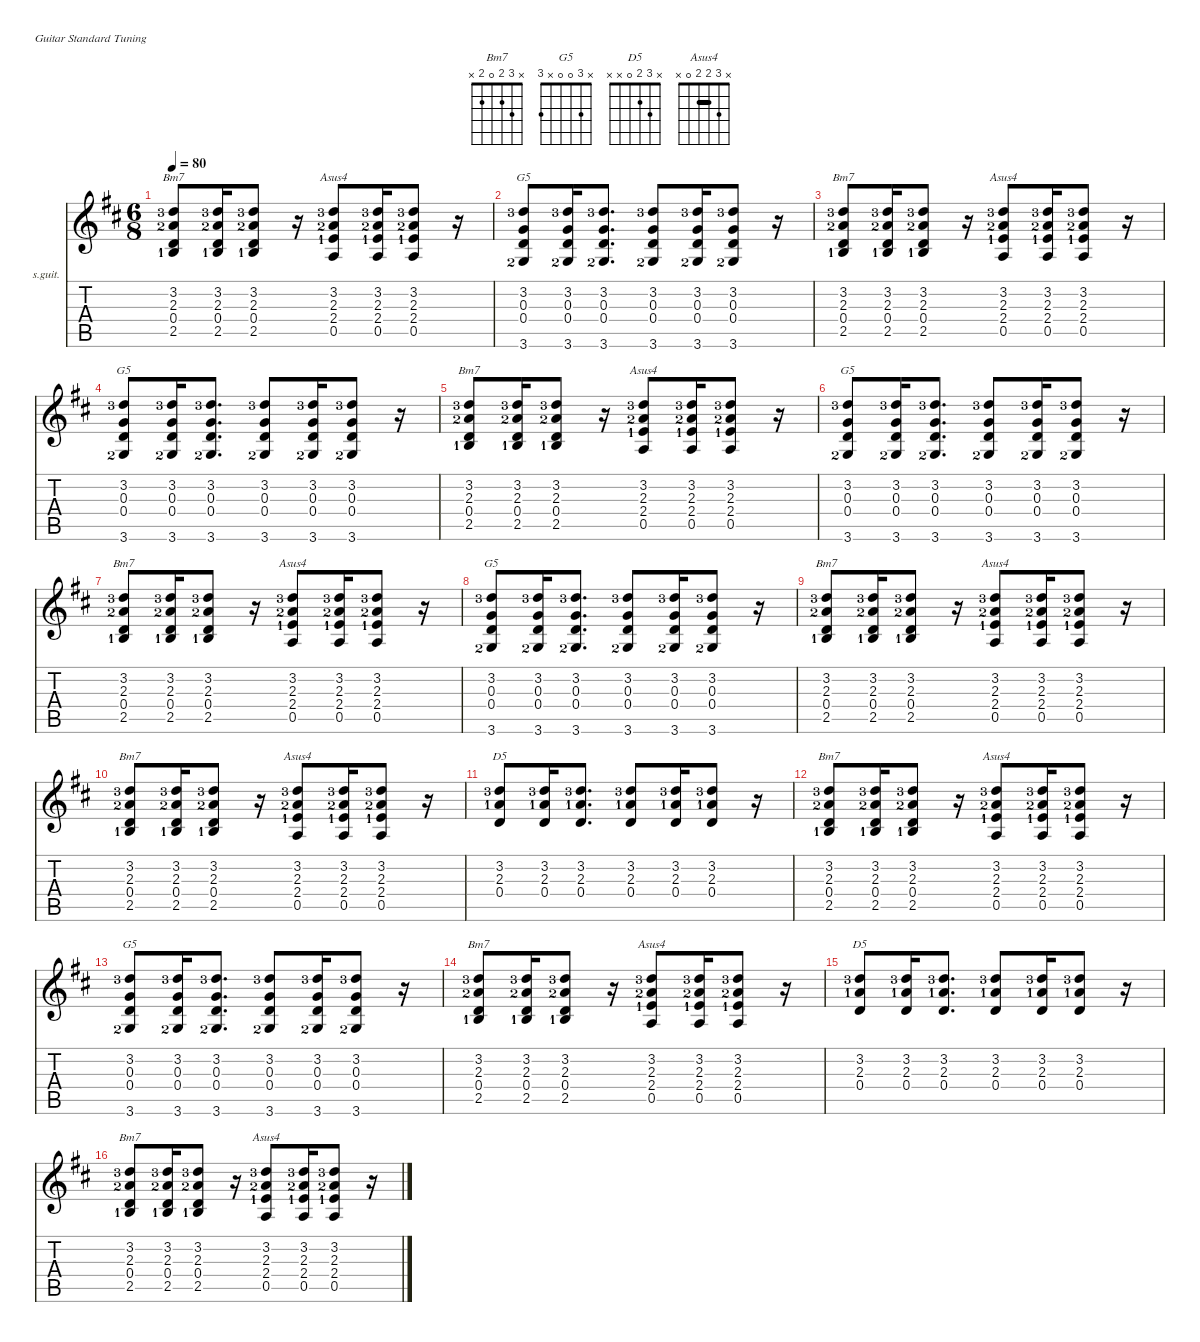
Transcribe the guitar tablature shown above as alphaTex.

\defaultSystemsLayout 4
\hideDynamics
\bracketExtendMode nobrackets
\firstSystemTrackNameOrientation horizontal
\otherSystemsTrackNameOrientation horizontal
\track ("fancy chords 06" "s.guit.") {instrument acousticguitarsteel}
\staff {score tabs}
\tuning (E4 B3 G3 D3 A2 E2)
\chord ("Bm7" x 3 2 0 2 x) {showfingering false}
\chord ("G5" x 3 0 0 x 3) {showfingering false}
\chord ("D5" x 3 2 0 x x) {showfingering false}
\chord ("Asus4" x 3 2 2 0 x) {showfingering false barre 2}
\ts (6 8)
\tempo 80
\clef g2
\ks bminor
(2.5{lf 2 acc forcenatural} 0.4{acc forcenatural} 2.3{lf 3 acc forcenatural} 3.2{lf 4 acc forcenatural}).8{ch "Bm7" dy mf beam Up} (2.5{lf 2 acc forcenatural} 0.4{acc forcenatural} 2.3{lf 3 acc forcenatural} 3.2{lf 4 acc forcenatural}).16{beam Up} (2.5{lf 2 acc forcenatural} 0.4{acc forcenatural} 2.3{lf 3 acc forcenatural} 3.2{lf 4 acc forcenatural}).8{beam Up} r.16{beam Up} (0.5{acc forcenatural} 2.4{lf 2 acc forcenatural} 2.3{lf 3 acc forcenatural} 3.2{lf 4 acc forcenatural}).8{ch "Asus4" beam Up} (0.5{acc forcenatural} 2.4{lf 2 acc forcenatural} 2.3{lf 3 acc forcenatural} 3.2{lf 4 acc forcenatural}).16{beam Up} (0.5{acc forcenatural} 2.4{lf 2 acc forcenatural} 2.3{lf 3 acc forcenatural} 3.2{lf 4 acc forcenatural}).8{beam Up} r.16{beam Up} |
(3.6{lf 3 acc forcenatural} 0.4{acc forcenatural} 0.3{acc forcenatural} 3.2{lf 4 acc forcenatural}).8{ch "G5" beam Up} (3.6{lf 3 acc forcenatural} 0.4{acc forcenatural} 0.3{acc forcenatural} 3.2{lf 4 acc forcenatural}).16{beam Up} (3.6{lf 3 acc forcenatural} 0.4{acc forcenatural} 0.3{acc forcenatural} 3.2{lf 4 acc forcenatural}).8{d beam Up} (3.6{lf 3 acc forcenatural} 0.4{acc forcenatural} 0.3{acc forcenatural} 3.2{lf 4 acc forcenatural}).8{beam Up} (3.6{lf 3 acc forcenatural} 0.4{acc forcenatural} 0.3{acc forcenatural} 3.2{lf 4 acc forcenatural}).16{beam Up} (3.6{lf 3 acc forcenatural} 0.4{acc forcenatural} 0.3{acc forcenatural} 3.2{lf 4 acc forcenatural}).8{beam Up} r.16{beam Up} |
(2.5{lf 2 acc forcenatural} 0.4{acc forcenatural} 2.3{lf 3 acc forcenatural} 3.2{lf 4 acc forcenatural}).8{ch "Bm7" beam Up} (2.5{lf 2 acc forcenatural} 0.4{acc forcenatural} 2.3{lf 3 acc forcenatural} 3.2{lf 4 acc forcenatural}).16{beam Up} (2.5{lf 2 acc forcenatural} 0.4{acc forcenatural} 2.3{lf 3 acc forcenatural} 3.2{lf 4 acc forcenatural}).8{beam Up} r.16{beam Up} (0.5{acc forcenatural} 2.4{lf 2 acc forcenatural} 2.3{lf 3 acc forcenatural} 3.2{lf 4 acc forcenatural}).8{ch "Asus4" beam Up} (0.5{acc forcenatural} 2.4{lf 2 acc forcenatural} 2.3{lf 3 acc forcenatural} 3.2{lf 4 acc forcenatural}).16{beam Up} (0.5{acc forcenatural} 2.4{lf 2 acc forcenatural} 2.3{lf 3 acc forcenatural} 3.2{lf 4 acc forcenatural}).8{beam Up} r.16{beam Up} |
(3.6{lf 3 acc forcenatural} 0.4{acc forcenatural} 0.3{acc forcenatural} 3.2{lf 4 acc forcenatural}).8{ch "G5" beam Up} (3.6{lf 3 acc forcenatural} 0.4{acc forcenatural} 0.3{acc forcenatural} 3.2{lf 4 acc forcenatural}).16{beam Up} (3.6{lf 3 acc forcenatural} 0.4{acc forcenatural} 0.3{acc forcenatural} 3.2{lf 4 acc forcenatural}).8{d beam Up} (3.6{lf 3 acc forcenatural} 0.4{acc forcenatural} 0.3{acc forcenatural} 3.2{lf 4 acc forcenatural}).8{beam Up} (3.6{lf 3 acc forcenatural} 0.4{acc forcenatural} 0.3{acc forcenatural} 3.2{lf 4 acc forcenatural}).16{beam Up} (3.6{lf 3 acc forcenatural} 0.4{acc forcenatural} 0.3{acc forcenatural} 3.2{lf 4 acc forcenatural}).8{beam Up} r.16{beam Up} |
(2.5{lf 2 acc forcenatural} 0.4{acc forcenatural} 2.3{lf 3 acc forcenatural} 3.2{lf 4 acc forcenatural}).8{ch "Bm7" beam Up} (2.5{lf 2 acc forcenatural} 0.4{acc forcenatural} 2.3{lf 3 acc forcenatural} 3.2{lf 4 acc forcenatural}).16{beam Up} (2.5{lf 2 acc forcenatural} 0.4{acc forcenatural} 2.3{lf 3 acc forcenatural} 3.2{lf 4 acc forcenatural}).8{beam Up} r.16{beam Up} (0.5{acc forcenatural} 2.4{lf 2 acc forcenatural} 2.3{lf 3 acc forcenatural} 3.2{lf 4 acc forcenatural}).8{ch "Asus4" beam Up} (0.5{acc forcenatural} 2.4{lf 2 acc forcenatural} 2.3{lf 3 acc forcenatural} 3.2{lf 4 acc forcenatural}).16{beam Up} (0.5{acc forcenatural} 2.4{lf 2 acc forcenatural} 2.3{lf 3 acc forcenatural} 3.2{lf 4 acc forcenatural}).8{beam Up} r.16{beam Up} |
(3.6{lf 3 acc forcenatural} 0.4{acc forcenatural} 0.3{acc forcenatural} 3.2{lf 4 acc forcenatural}).8{ch "G5" beam Up} (3.6{lf 3 acc forcenatural} 0.4{acc forcenatural} 0.3{acc forcenatural} 3.2{lf 4 acc forcenatural}).16{beam Up} (3.6{lf 3 acc forcenatural} 0.4{acc forcenatural} 0.3{acc forcenatural} 3.2{lf 4 acc forcenatural}).8{d beam Up} (3.6{lf 3 acc forcenatural} 0.4{acc forcenatural} 0.3{acc forcenatural} 3.2{lf 4 acc forcenatural}).8{beam Up} (3.6{lf 3 acc forcenatural} 0.4{acc forcenatural} 0.3{acc forcenatural} 3.2{lf 4 acc forcenatural}).16{beam Up} (3.6{lf 3 acc forcenatural} 0.4{acc forcenatural} 0.3{acc forcenatural} 3.2{lf 4 acc forcenatural}).8{beam Up} r.16{beam Up} |
(2.5{lf 2 acc forcenatural} 0.4{acc forcenatural} 2.3{lf 3 acc forcenatural} 3.2{lf 4 acc forcenatural}).8{ch "Bm7" beam Up} (2.5{lf 2 acc forcenatural} 0.4{acc forcenatural} 2.3{lf 3 acc forcenatural} 3.2{lf 4 acc forcenatural}).16{beam Up} (2.5{lf 2 acc forcenatural} 0.4{acc forcenatural} 2.3{lf 3 acc forcenatural} 3.2{lf 4 acc forcenatural}).8{beam Up} r.16{beam Up} (0.5{acc forcenatural} 2.4{lf 2 acc forcenatural} 2.3{lf 3 acc forcenatural} 3.2{lf 4 acc forcenatural}).8{ch "Asus4" beam Up} (0.5{acc forcenatural} 2.4{lf 2 acc forcenatural} 2.3{lf 3 acc forcenatural} 3.2{lf 4 acc forcenatural}).16{beam Up} (0.5{acc forcenatural} 2.4{lf 2 acc forcenatural} 2.3{lf 3 acc forcenatural} 3.2{lf 4 acc forcenatural}).8{beam Up} r.16{beam Up} |
(3.6{lf 3 acc forcenatural} 0.4{acc forcenatural} 0.3{acc forcenatural} 3.2{lf 4 acc forcenatural}).8{ch "G5" beam Up} (3.6{lf 3 acc forcenatural} 0.4{acc forcenatural} 0.3{acc forcenatural} 3.2{lf 4 acc forcenatural}).16{beam Up} (3.6{lf 3 acc forcenatural} 0.4{acc forcenatural} 0.3{acc forcenatural} 3.2{lf 4 acc forcenatural}).8{d beam Up} (3.6{lf 3 acc forcenatural} 0.4{acc forcenatural} 0.3{acc forcenatural} 3.2{lf 4 acc forcenatural}).8{beam Up} (3.6{lf 3 acc forcenatural} 0.4{acc forcenatural} 0.3{acc forcenatural} 3.2{lf 4 acc forcenatural}).16{beam Up} (3.6{lf 3 acc forcenatural} 0.4{acc forcenatural} 0.3{acc forcenatural} 3.2{lf 4 acc forcenatural}).8{beam Up} r.16{beam Up} |
(2.5{lf 2 acc forcenatural} 0.4{acc forcenatural} 2.3{lf 3 acc forcenatural} 3.2{lf 4 acc forcenatural}).8{ch "Bm7" beam Up} (2.5{lf 2 acc forcenatural} 0.4{acc forcenatural} 2.3{lf 3 acc forcenatural} 3.2{lf 4 acc forcenatural}).16{beam Up} (2.5{lf 2 acc forcenatural} 0.4{acc forcenatural} 2.3{lf 3 acc forcenatural} 3.2{lf 4 acc forcenatural}).8{beam Up} r.16{beam Up} (0.5{acc forcenatural} 2.4{lf 2 acc forcenatural} 2.3{lf 3 acc forcenatural} 3.2{lf 4 acc forcenatural}).8{ch "Asus4" beam Up} (0.5{acc forcenatural} 2.4{lf 2 acc forcenatural} 2.3{lf 3 acc forcenatural} 3.2{lf 4 acc forcenatural}).16{beam Up} (0.5{acc forcenatural} 2.4{lf 2 acc forcenatural} 2.3{lf 3 acc forcenatural} 3.2{lf 4 acc forcenatural}).8{beam Up} r.16{beam Up} |
(2.5{lf 2 acc forcenatural} 0.4{acc forcenatural} 2.3{lf 3 acc forcenatural} 3.2{lf 4 acc forcenatural}).8{ch "Bm7" beam Up} (2.5{lf 2 acc forcenatural} 0.4{acc forcenatural} 2.3{lf 3 acc forcenatural} 3.2{lf 4 acc forcenatural}).16{beam Up} (2.5{lf 2 acc forcenatural} 0.4{acc forcenatural} 2.3{lf 3 acc forcenatural} 3.2{lf 4 acc forcenatural}).8{beam Up} r.16{beam Up} (0.5{acc forcenatural} 2.4{lf 2 acc forcenatural} 2.3{lf 3 acc forcenatural} 3.2{lf 4 acc forcenatural}).8{ch "Asus4" beam Up} (0.5{acc forcenatural} 2.4{lf 2 acc forcenatural} 2.3{lf 3 acc forcenatural} 3.2{lf 4 acc forcenatural}).16{beam Up} (0.5{acc forcenatural} 2.4{lf 2 acc forcenatural} 2.3{lf 3 acc forcenatural} 3.2{lf 4 acc forcenatural}).8{beam Up} r.16{beam Up} |
(0.4{acc forcenatural} 2.3{lf 2 acc forcenatural} 3.2{lf 4 acc forcenatural}).8{ch "D5" beam Up} (0.4{acc forcenatural} 2.3{lf 2 acc forcenatural} 3.2{lf 4 acc forcenatural}).16{beam Up} (0.4{acc forcenatural} 2.3{lf 2 acc forcenatural} 3.2{lf 4 acc forcenatural}).8{d beam Up} (0.4{acc forcenatural} 2.3{lf 2 acc forcenatural} 3.2{lf 4 acc forcenatural}).8{beam Up} (0.4{acc forcenatural} 2.3{lf 2 acc forcenatural} 3.2{lf 4 acc forcenatural}).16{beam Up} (0.4{acc forcenatural} 2.3{lf 2 acc forcenatural} 3.2{lf 4 acc forcenatural}).8{beam Up} r.16{beam Up} |
(2.5{lf 2 acc forcenatural} 0.4{acc forcenatural} 2.3{lf 3 acc forcenatural} 3.2{lf 4 acc forcenatural}).8{ch "Bm7" beam Up} (2.5{lf 2 acc forcenatural} 0.4{acc forcenatural} 2.3{lf 3 acc forcenatural} 3.2{lf 4 acc forcenatural}).16{beam Up} (2.5{lf 2 acc forcenatural} 0.4{acc forcenatural} 2.3{lf 3 acc forcenatural} 3.2{lf 4 acc forcenatural}).8{beam Up} r.16{beam Up} (0.5{acc forcenatural} 2.4{lf 2 acc forcenatural} 2.3{lf 3 acc forcenatural} 3.2{lf 4 acc forcenatural}).8{ch "Asus4" beam Up} (0.5{acc forcenatural} 2.4{lf 2 acc forcenatural} 2.3{lf 3 acc forcenatural} 3.2{lf 4 acc forcenatural}).16{beam Up} (0.5{acc forcenatural} 2.4{lf 2 acc forcenatural} 2.3{lf 3 acc forcenatural} 3.2{lf 4 acc forcenatural}).8{beam Up} r.16{beam Up} |
(3.6{lf 3 acc forcenatural} 0.4{acc forcenatural} 0.3{acc forcenatural} 3.2{lf 4 acc forcenatural}).8{ch "G5" beam Up} (3.6{lf 3 acc forcenatural} 0.4{acc forcenatural} 0.3{acc forcenatural} 3.2{lf 4 acc forcenatural}).16{beam Up} (3.6{lf 3 acc forcenatural} 0.4{acc forcenatural} 0.3{acc forcenatural} 3.2{lf 4 acc forcenatural}).8{d beam Up} (3.6{lf 3 acc forcenatural} 0.4{acc forcenatural} 0.3{acc forcenatural} 3.2{lf 4 acc forcenatural}).8{beam Up} (3.6{lf 3 acc forcenatural} 0.4{acc forcenatural} 0.3{acc forcenatural} 3.2{lf 4 acc forcenatural}).16{beam Up} (3.6{lf 3 acc forcenatural} 0.4{acc forcenatural} 0.3{acc forcenatural} 3.2{lf 4 acc forcenatural}).8{beam Up} r.16{beam Up} |
(2.5{lf 2 acc forcenatural} 0.4{acc forcenatural} 2.3{lf 3 acc forcenatural} 3.2{lf 4 acc forcenatural}).8{ch "Bm7" beam Up} (2.5{lf 2 acc forcenatural} 0.4{acc forcenatural} 2.3{lf 3 acc forcenatural} 3.2{lf 4 acc forcenatural}).16{beam Up} (2.5{lf 2 acc forcenatural} 0.4{acc forcenatural} 2.3{lf 3 acc forcenatural} 3.2{lf 4 acc forcenatural}).8{beam Up} r.16{beam Up} (0.5{acc forcenatural} 2.4{lf 2 acc forcenatural} 2.3{lf 3 acc forcenatural} 3.2{lf 4 acc forcenatural}).8{ch "Asus4" beam Up} (0.5{acc forcenatural} 2.4{lf 2 acc forcenatural} 2.3{lf 3 acc forcenatural} 3.2{lf 4 acc forcenatural}).16{beam Up} (0.5{acc forcenatural} 2.4{lf 2 acc forcenatural} 2.3{lf 3 acc forcenatural} 3.2{lf 4 acc forcenatural}).8{beam Up} r.16{beam Up} |
(0.4{acc forcenatural} 2.3{lf 2 acc forcenatural} 3.2{lf 4 acc forcenatural}).8{ch "D5" beam Up} (0.4{acc forcenatural} 2.3{lf 2 acc forcenatural} 3.2{lf 4 acc forcenatural}).16{beam Up} (0.4{acc forcenatural} 2.3{lf 2 acc forcenatural} 3.2{lf 4 acc forcenatural}).8{d beam Up} (0.4{acc forcenatural} 2.3{lf 2 acc forcenatural} 3.2{lf 4 acc forcenatural}).8{beam Up} (0.4{acc forcenatural} 2.3{lf 2 acc forcenatural} 3.2{lf 4 acc forcenatural}).16{beam Up} (0.4{acc forcenatural} 2.3{lf 2 acc forcenatural} 3.2{lf 4 acc forcenatural}).8{beam Up} r.16{beam Up} |
(2.5{lf 2 acc forcenatural} 0.4{acc forcenatural} 2.3{lf 3 acc forcenatural} 3.2{lf 4 acc forcenatural}).8{ch "Bm7" beam Up} (2.5{lf 2 acc forcenatural} 0.4{acc forcenatural} 2.3{lf 3 acc forcenatural} 3.2{lf 4 acc forcenatural}).16{beam Up} (2.5{lf 2 acc forcenatural} 0.4{acc forcenatural} 2.3{lf 3 acc forcenatural} 3.2{lf 4 acc forcenatural}).8{beam Up} r.16{beam Up} (0.5{acc forcenatural} 2.4{lf 2 acc forcenatural} 2.3{lf 3 acc forcenatural} 3.2{lf 4 acc forcenatural}).8{ch "Asus4" beam Up} (0.5{acc forcenatural} 2.4{lf 2 acc forcenatural} 2.3{lf 3 acc forcenatural} 3.2{lf 4 acc forcenatural}).16{beam Up} (0.5{acc forcenatural} 2.4{lf 2 acc forcenatural} 2.3{lf 3 acc forcenatural} 3.2{lf 4 acc forcenatural}).8{beam Up} r.16{beam Up}
